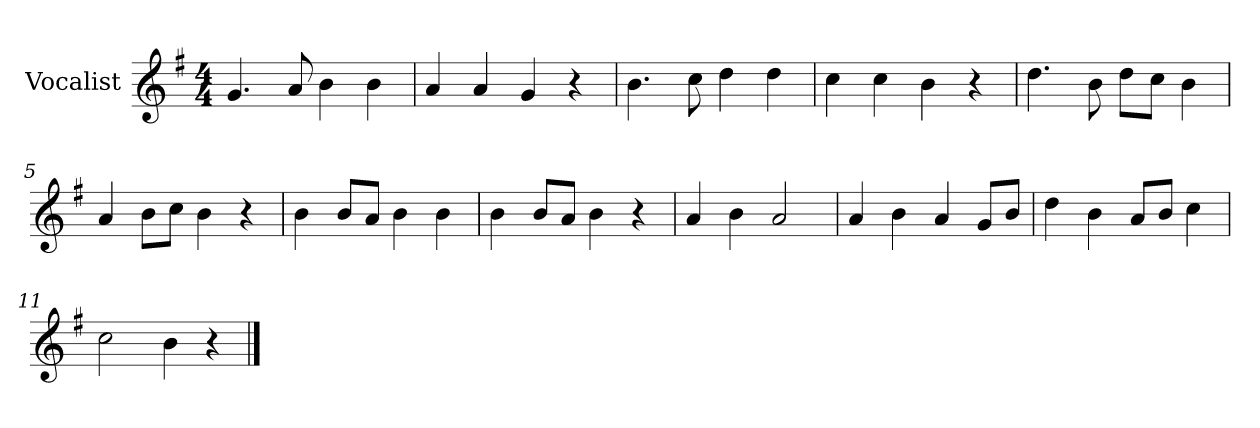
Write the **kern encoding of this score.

**kern
*part1
*staff1
*I"Vocalist
*k[f#]
*G:
*M4/4
=
4.g
8a
4b
4b
=1
4a
4a
4g
4r
=2
4.b
8cc
4dd
4dd
=3
4cc
4cc
4b
4r
=4
4.dd
8b
8ddL
8ccJ
4b
=5
4a
8bL
8ccJ
4b
4r
=6
4b
8bL
8aJ
4b
4b
=7
4b
8bL
8aJ
4b
4r
=8
4a
4b
2a
=9
4a
4b
4a
8gL
8bJ
=10
4dd
4b
8aL
8bJ
4cc
=11
2cc
4b
4r
==
*-
